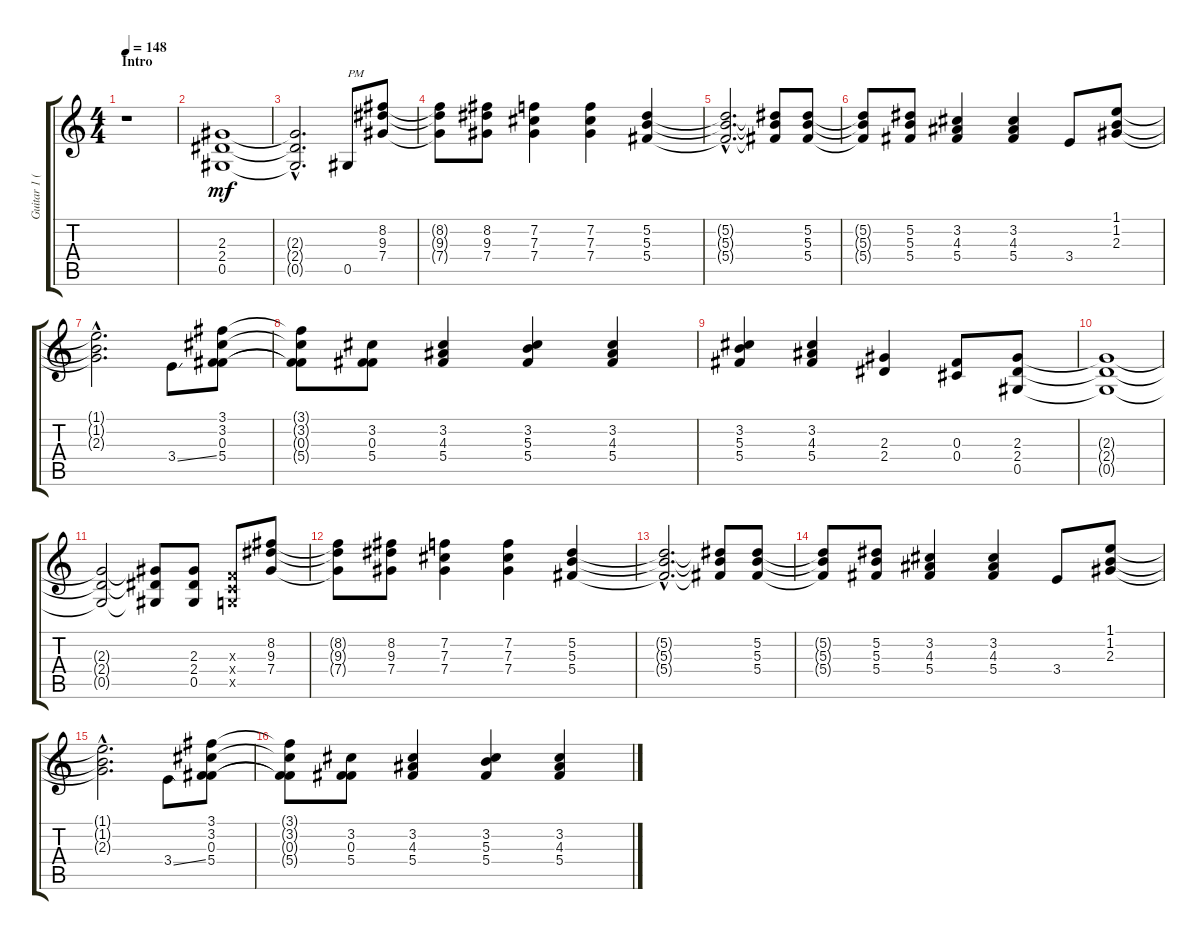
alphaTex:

\track ("Guitar 1 (Slash)" "Guitar 1 (") {instrument distortionguitar}
\staff {score tabs}
\tuning (Eb4 Bb3 Gb3 Db3 Ab2 Eb2) {hide}
\ts (4 4)
\section ("" "Intro")
\tempo 148
\clef g2
\ks c
r.1{dy mf instrument distortionguitar} |
(2.3 2.4 0.5).1 |
(2.3{hac t} 2.4{hac t} 0.5{hac t}).2{d} 0.5.8{txt "PM"} (8.2 9.3 7.4).8 |
(8.2{t} 9.3{t} 7.4{t}).8 (8.2 9.3 7.4).8 (7.2 7.3 7.4).4 (7.2 7.3 7.4).4 (5.2 5.3 5.4).4 |
(5.2{hac t} 5.3{hac t} 5.4{hac t}).2{d} (5.2{t} 5.3{t} 5.4{t}).8 (5.2 5.3 5.4).8 |
(5.2{t} 5.3{t} 5.4{t}).8 (5.2 5.3 5.4).8 (3.2 4.3 5.4).4 (3.2 4.3 5.4).4 3.4.8 (1.1 1.2 2.3).8 |
(1.1{hac t} 1.2{hac t} 2.3{hac t}).2{d} 3.4{ss}.8 (3.1 3.2 0.3 5.4).8 |
(3.1{t} 3.2{t} 0.3{t} 5.4{t}).8 (3.2 0.3 5.4).8 (3.2 4.3 5.4).4 (3.2 5.3 5.4).4 (3.2 4.3 5.4).4 |
(3.2 5.3 5.4).4 (3.2 4.3 5.4).4 (2.3 2.4).4 (0.3 0.4).8 (2.3 2.4 0.5).8 |
(2.3{t} 2.4{t} 0.5{t}).1 |
(2.3{t} 2.4{t} 0.5{t}).2 (2.3{t} 2.4{t} 0.5{t}).8 (2.3 2.4 0.5).8 (-1.3{x} -1.4{x} -1.5{x}).8 (8.2 9.3 7.4).8 |
(8.2{t} 9.3{t} 7.4{t}).8 (8.2 9.3 7.4).8 (7.2 7.3 7.4).4 (7.2 7.3 7.4).4 (5.2 5.3 5.4).4 |
(5.2{hac t} 5.3{hac t} 5.4{hac t}).2{d} (5.2{t} 5.3{t} 5.4{t}).8 (5.2 5.3 5.4).8 |
(5.2{t} 5.3{t} 5.4{t}).8 (5.2 5.3 5.4).8 (3.2 4.3 5.4).4 (3.2 4.3 5.4).4 3.4.8 (1.1 1.2 2.3).8 |
(1.1{hac t} 1.2{hac t} 2.3{hac t}).2{d} 3.4{ss}.8 (3.1 3.2 0.3 5.4).8 |
(3.1{t} 3.2{t} 0.3{t} 5.4{t}).8 (3.2 0.3 5.4).8 (3.2 4.3 5.4).4 (3.2 5.3 5.4).4 (3.2 4.3 5.4).4
